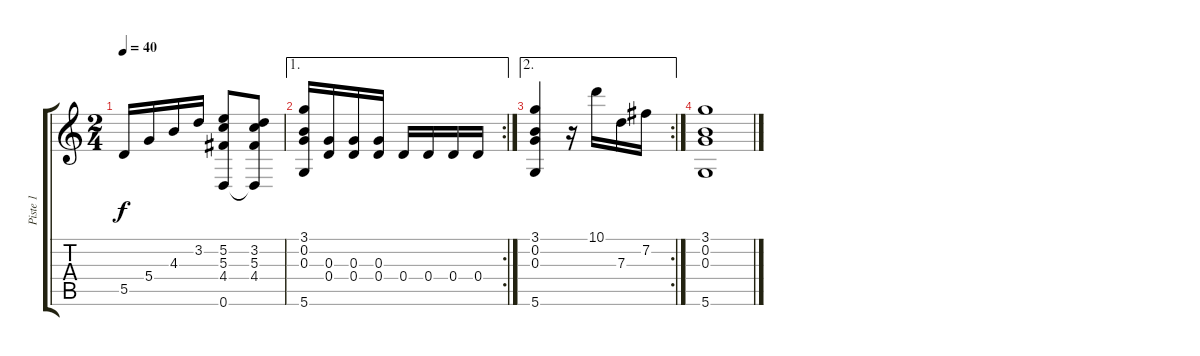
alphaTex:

\track ("Piste 1" "Piste 1") {instrument acousticguitarnylon}
\staff {score tabs}
\tuning (E4 B3 G3 D3 A2 D2) {hide}
\ts (2 4)
\tempo 40
\clef g2
\ks c
5.5.16{dy f} 5.4.16 4.3.16 3.2.16 (5.2 5.3 4.4 0.6).8 (3.2 5.3 4.4 0.6{t}).8 |
\ae 1
\rc 2
(3.1 0.2 0.3 5.6).16 (0.3 0.4).16 (0.3 0.4).16 (0.3 0.4).16 0.4.16 0.4.16 0.4.16 0.4.16 |
\ae 2
\rc 2
(3.1 0.2 0.3 5.6).4 r.16 10.1.16 7.3.16 7.2.16 |
(3.1 0.2 0.3 5.6).1
